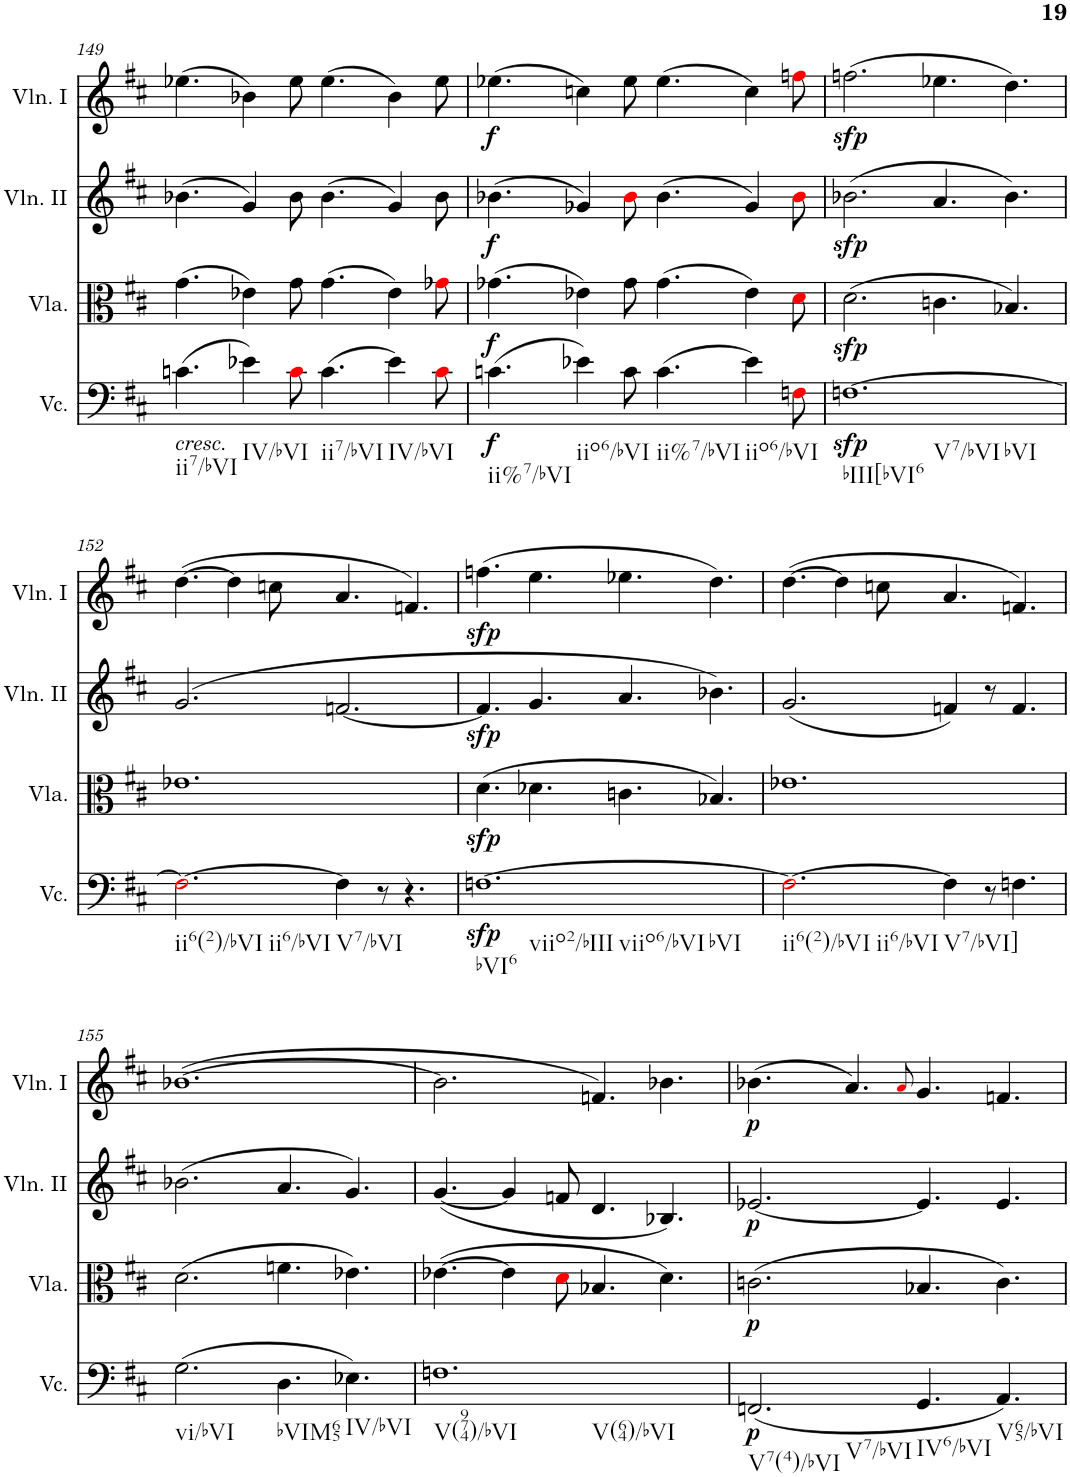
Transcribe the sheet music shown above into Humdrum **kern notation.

**kern	**dynam	**kern	**dynam	**kern	**dynam	**kern	**dynam
*part4	*part4	*part3	*part3	*part2	*part2	*part1	*part1
*staff4	*staff4	*staff3	*staff3	*staff2	*staff2	*staff1	*staff1
*I"Violoncello	*	*I"Viola	*	*I"Violino II	*	*I"Violino I	*
*I'Vc.	*	*I'Vla.	*	*I'Vln. II	*	*I'Vln. I	*
!!LO:PB:g=z
*clefF4	*	*clefC3	*	*clefG2	*	*clefG2	*
*k[f#c#]	*	*k[f#c#]	*	*k[f#c#]	*	*k[f#c#]	*
*M12/8	*	*M12/8	*	*M12/8	*	*M12/8	*
=149	=149	=149	=149	=149	=149	=149	=149
!LO:TX:b:i:t=cresc.	!	!	!	!	!	!	!
!LO:TX:b:t=ii7/bVI	!	!	!	!	!	!	!
(4.cn\	.	(4.g\	.	(4.b-X\	.	(4.ee-X\	.
!LO:TX:b:t=IV/bVI	!	!	!	!	!	!	!
4e-X\)	.	4e-X\)	.	4g/)	.	4b-X\)	.
8ci\	.	8g\	.	8b-\	.	8ee-\	.
!LO:TX:b:t=ii7/bVI	!	!	!	!	!	!	!
(4.c\	.	(4.g\	.	(4.b-\	.	(4.ee-\	.
!LO:TX:b:t=IV/bVI	!	!	!	!	!	!	!
4e-\)	.	4e-\)	.	4g/)	.	4b-\)	.
8ci\	.	8g-Xi\	.	8b-\	.	8ee-\	.
=150	=150	=150	=150	=150	=150	=150	=150
!LO:TX:b:t=ii%7/bVI	!	!	!	!	!	!	!
!	!LO:DY:b	!	!LO:DY:b	!	!LO:DY:b	!	!LO:DY:b
(4.cn\	f	(4.g-X\	f	(4.b-X\	f	(4.ee-X\	f
!LO:TX:b:t=iio6/bVI	!	!	!	!	!	!	!
4e-X\)	.	4e-X\)	.	4g-X/)	.	4ccn\)	.
8c\	.	8g-\	.	8b-i\	.	8ee-\	.
!LO:TX:b:t=ii%7/bVI	!	!	!	!	!	!	!
(4.c\	.	(4.g-\	.	(4.b-\	.	(4.ee-\	.
!LO:TX:b:t=iio6/bVI	!	!	!	!	!	!	!
4e-\)	.	4e-\)	.	4g-/)	.	4cc\)	.
8Fni\	.	8di\	.	8b-i\	.	8ffni\	.
=151	=151	=151	=151	=151	=151	=151	=151
!LO:TX:b:t=bIII[bVI6	!	!	!	!	!	!	!
!LO:TX:b:t=V7/bVI	!	!	!	!	!	!	!
!LO:TX:b:t=bVI	!	!	!	!	!	!	!
!	!LO:DY:b	!	!LO:DY:b	!	!LO:DY:b	!	!LO:DY:b
[1.Fn	sfp	(2.d\	sfp	(2.b-X\	sfp	(2.ffn\	sfp
.	.	4.cn\	.	4.a/	.	4.ee-X\	.
.	.	4.B-X/)	.	4.b-\)	.	4.dd\)	.
!!LO:LB:g=z
=152	=152	=152	=152	=152	=152	=152	=152
!LO:TX:b:t=ii6(2)/bVI	!	!	!	!	!	!	!
!LO:TX:b:t=ii6/bVI	!	!	!	!	!	!	!
2.Fi\_	.	1.e-X	.	(2.g/	.	([4.dd\	.
.	.	.	.	.	.	4dd\]	.
.	.	.	.	.	.	8ccn\	.
!LO:TX:b:t=V7/bVI	!	!	!	!	!	!	!
4F\]	.	.	.	[2.fn/	.	4.a/	.
8r	.	.	.	.	.	.	.
4.r	.	.	.	.	.	4.fn/)	.
=153	=153	=153	=153	=153	=153	=153	=153
!LO:TX:b:t=bVI6	!	!	!	!	!	!	!
!LO:TX:b:t=viio2/bIII	!	!	!	!	!	!	!
!LO:TX:b:t=viio6/bVI	!	!	!	!	!	!	!
!LO:TX:b:t=bVI	!	!	!	!	!	!	!
!	!LO:DY:b	!	!LO:DY:b	!	!LO:DY:b	!	!LO:DY:b
[1.Fn	sfp	(4.d\	sfp	4.f/]	sfp	(4.ffn\	sfp
.	.	4.d-X\	.	4.g/	.	4.ee\	.
.	.	4.cn\	.	4.a/	.	4.ee-X\	.
.	.	4.B-X/)	.	4.b-X\)	.	4.dd\)	.
=154	=154	=154	=154	=154	=154	=154	=154
!LO:TX:b:t=ii6(2)/bVI	!	!	!	!	!	!	!
!LO:TX:b:t=ii6/bVI	!	!	!	!	!	!	!
2.Fi\_	.	1.e-X	.	(2.g/	.	([4.dd\	.
.	.	.	.	.	.	4dd\]	.
.	.	.	.	.	.	8ccn\	.
!LO:TX:b:t=V7/bVI]	!	!	!	!	!	!	!
4F\]	.	.	.	4fn/)	.	4.a/	.
8r	.	.	.	8r	.	.	.
4.Fn\	.	.	.	4.f/	.	4.fn/)	.
!!LO:LB:g=z
=155	=155	=155	=155	=155	=155	=155	=155
!LO:TX:b:t=vi/bVI	!	!	!	!	!	!	!
(2.G\	.	(2.d\	.	(2.b-X\	.	([1.b-X	.
!LO:TX:b:t=bVIM65	!	!	!	!	!	!	!
4.D\	.	4.fn\	.	4.a/	.	.	.
!LO:TX:b:t=IV/bVI	!	!	!	!	!	!	!
4.E-X\)	.	4.e-X\)	.	4.g/)	.	.	.
=156	=156	=156	=156	=156	=156	=156	=156
!LO:TX:b:t=V(974)/bVI	!	!	!	!	!	!	!
!LO:TX:b:t=V(64)/bVI	!	!	!	!	!	!	!
1.Fn	.	([4.e-X\	.	([4.g/	.	2.b-\]	.
.	.	4e-\]	.	4g/]	.	.	.
.	.	8di\	.	8fn/	.	.	.
.	.	4.B-X/	.	4.d/	.	4.fn/)	.
.	.	4.d\)	.	4.B-X/)	.	4.b-X\	.
=157	=157	=157	=157	=157	=157	=157	=157
!LO:TX:b:t=V7(4)/bVI	!	!	!	!	!	!	!
!LO:TX:b:t=V7/bVI	!	!	!	!	!	!	!
!	!LO:DY:b	!	!LO:DY:b	!	!LO:DY:b	!	!LO:DY:b
(2.FFn/	p	(2.cn\	p	[2.e-X/	p	(4.b-X\	p
.	.	.	.	.	.	4.a/)	.
.	.	.	.	.	.	8qai/	.
!LO:TX:b:t=IV6/bVI	!	!	!	!	!	!	!
4.GG/	.	4.B-X/	.	4.e-/]	.	4.g/	.
!LO:TX:b:t=V65/bVI	!	!	!	!	!	!	!
4.AA/)	.	4.c\)	.	4.e-/	.	4.fn/	.
=	=	=	=	=	=	=	=
*-	*-	*-	*-	*-	*-	*-	*-
